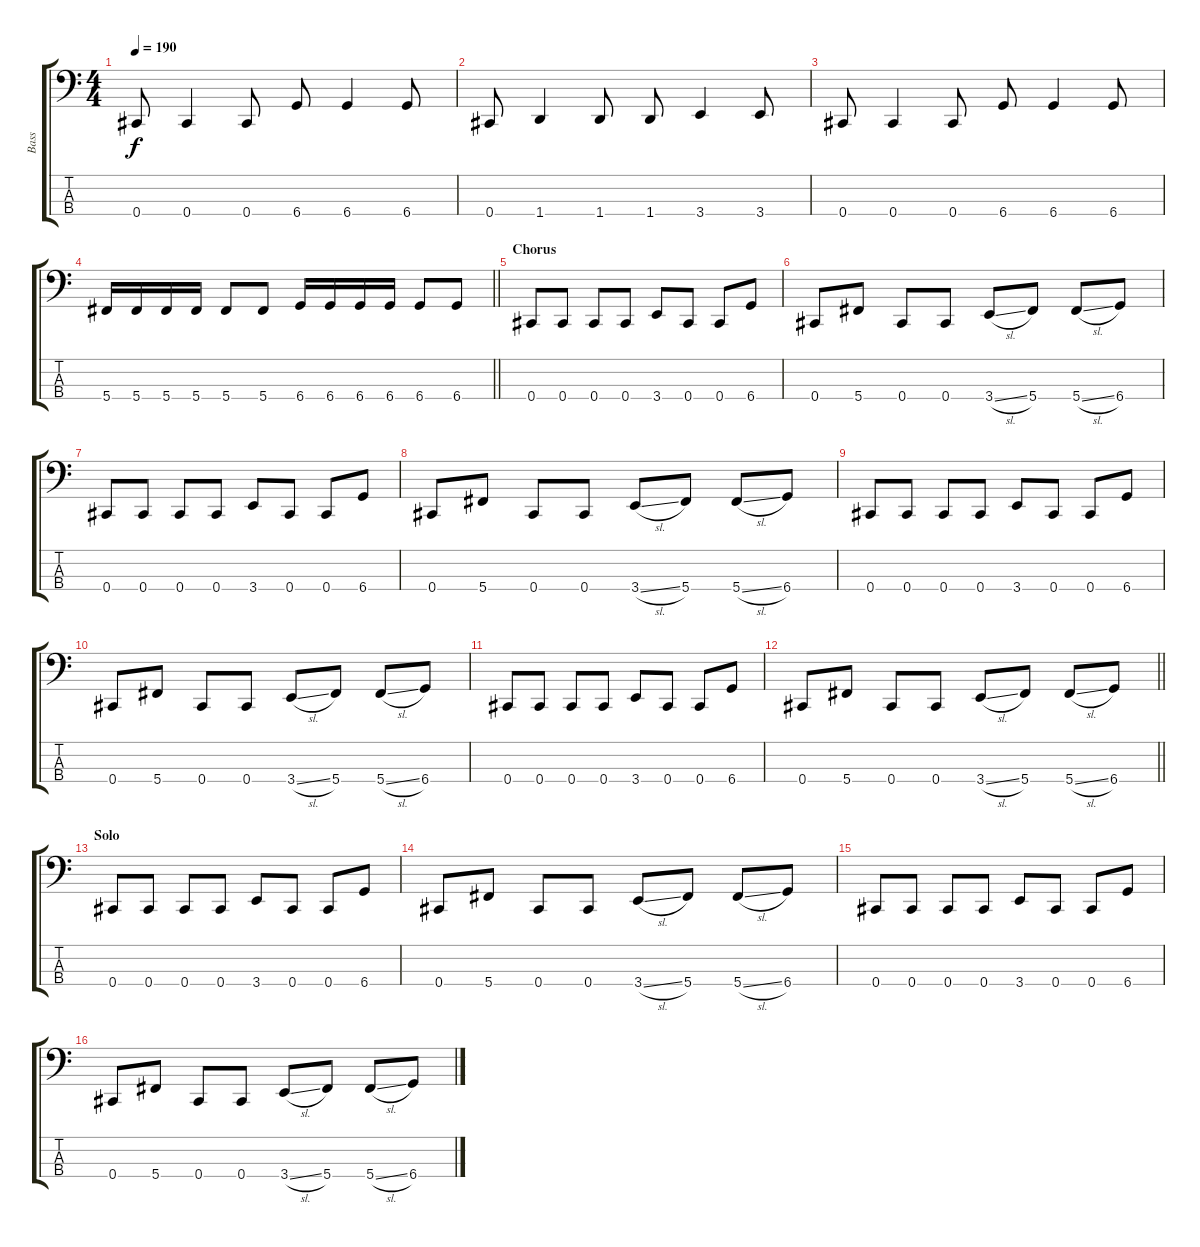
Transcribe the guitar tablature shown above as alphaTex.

\track ("Bass" "Bass") {instrument electricbasspick}
\staff {score tabs}
\tuning (Gb2 Db2 Ab1 Db1) {hide}
\ts (4 4)
\tempo 190
\clef f4
\ks c
0.4.8{dy f} 0.4.4 0.4.8 6.4.8 6.4.4 6.4.8 |
0.4.8 1.4.4 1.4.8 1.4.8 3.4.4 3.4.8 |
0.4.8 0.4.4 0.4.8 6.4.8 6.4.4 6.4.8 |
\barLineRight lightlight
5.4.16 5.4.16 5.4.16 5.4.16 5.4.8 5.4.8 6.4.16 6.4.16 6.4.16 6.4.16 6.4.8 6.4.8 |
\section ("" "Chorus")
0.4.8 0.4.8 0.4.8 0.4.8 3.4.8 0.4.8 0.4.8 6.4.8 |
0.4.8 5.4.8 0.4.8 0.4.8 3.4{sl}.8 5.4.8 5.4{sl}.8 6.4.8 |
0.4.8 0.4.8 0.4.8 0.4.8 3.4.8 0.4.8 0.4.8 6.4.8 |
0.4.8 5.4.8 0.4.8 0.4.8 3.4{sl}.8 5.4.8 5.4{sl}.8 6.4.8 |
0.4.8 0.4.8 0.4.8 0.4.8 3.4.8 0.4.8 0.4.8 6.4.8 |
0.4.8 5.4.8 0.4.8 0.4.8 3.4{sl}.8 5.4.8 5.4{sl}.8 6.4.8 |
0.4.8 0.4.8 0.4.8 0.4.8 3.4.8 0.4.8 0.4.8 6.4.8 |
\barLineRight lightlight
0.4.8 5.4.8 0.4.8 0.4.8 3.4{sl}.8 5.4.8 5.4{sl}.8 6.4.8 |
\section ("" "Solo")
0.4.8 0.4.8 0.4.8 0.4.8 3.4.8 0.4.8 0.4.8 6.4.8 |
0.4.8 5.4.8 0.4.8 0.4.8 3.4{sl}.8 5.4.8 5.4{sl}.8 6.4.8 |
0.4.8 0.4.8 0.4.8 0.4.8 3.4.8 0.4.8 0.4.8 6.4.8 |
0.4.8 5.4.8 0.4.8 0.4.8 3.4{sl}.8 5.4.8 5.4{sl}.8 6.4.8
